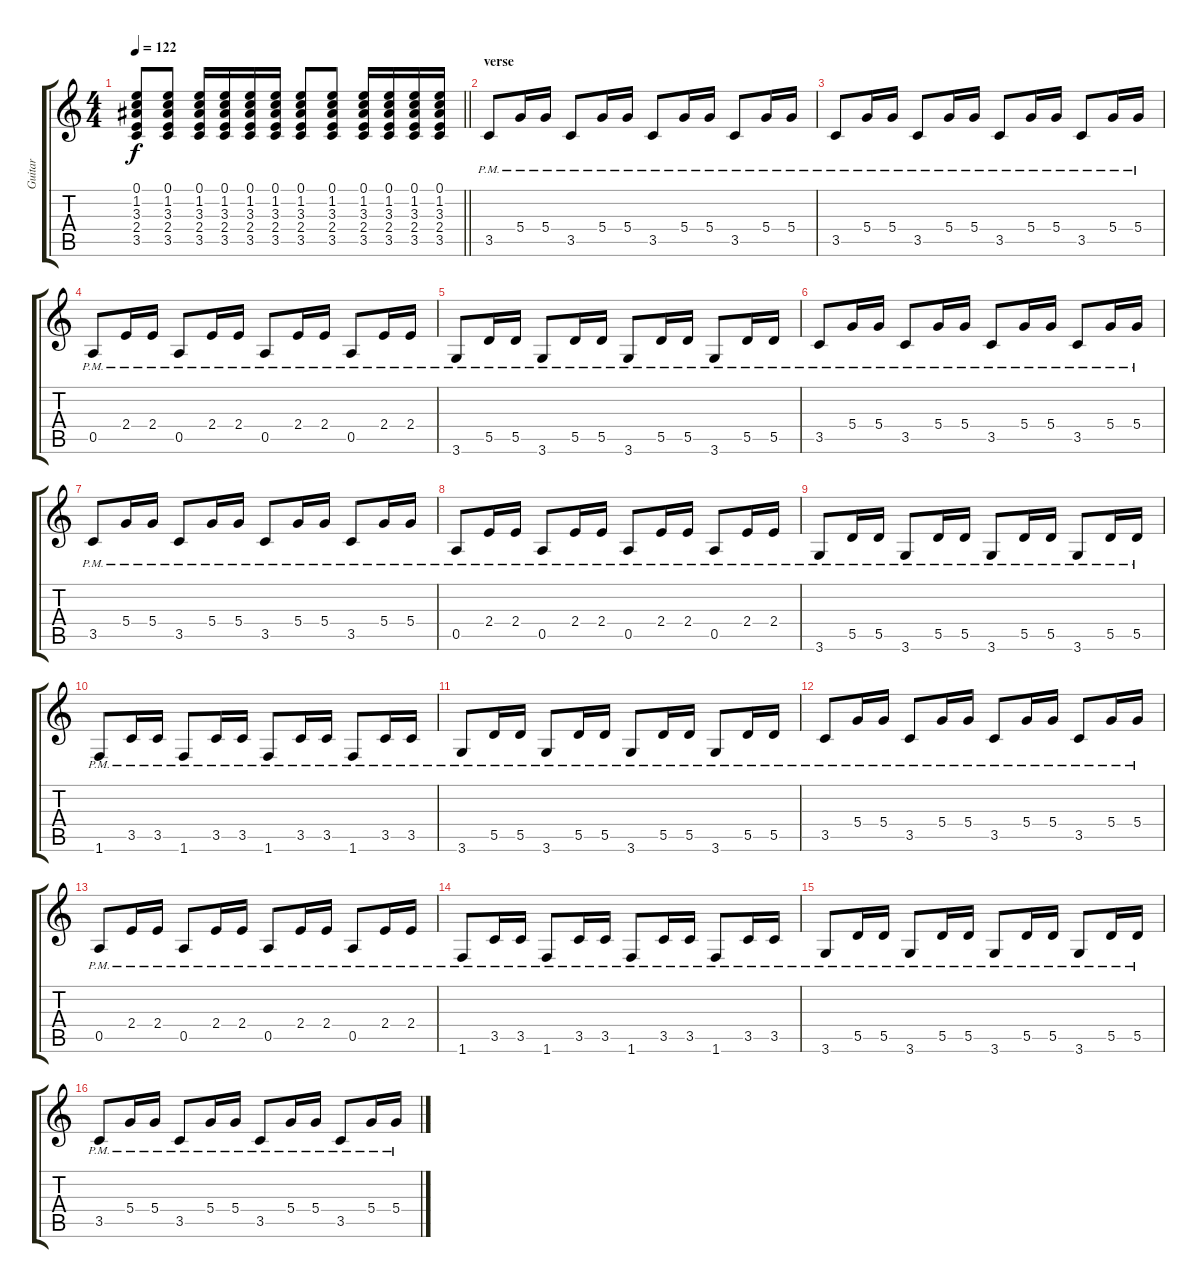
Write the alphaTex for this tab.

\track ("Guitar" "Guitar") {instrument electricguitarmuted}
\staff {score tabs}
\tuning (E4 B3 G3 D3 A2 E2) {hide}
\ts (4 4)
\tempo 122
\clef g2
\barLineRight lightlight
\ks c
(0.1 1.2 3.3 2.4 3.5).8{dy f} (0.1 1.2 3.3 2.4 3.5).8 (0.1 1.2 3.3 2.4 3.5).16 (0.1 1.2 3.3 2.4 3.5).16 (0.1 1.2 3.3 2.4 3.5).16 (0.1 1.2 3.3 2.4 3.5).16 (0.1 1.2 3.3 2.4 3.5).8 (0.1 1.2 3.3 2.4 3.5).8 (0.1 1.2 3.3 2.4 3.5).16 (0.1 1.2 3.3 2.4 3.5).16 (0.1 1.2 3.3 2.4 3.5).16 (0.1 1.2 3.3 2.4 3.5).16 |
\section ("" "verse")
3.5{pm}.8{volume 15 instrument electricguitarmuted} 5.4{pm}.16 5.4{pm}.16 3.5{pm}.8 5.4{pm}.16 5.4{pm}.16 3.5{pm}.8 5.4{pm}.16 5.4{pm}.16 3.5{pm}.8 5.4{pm}.16 5.4{pm}.16 |
3.5{pm}.8 5.4{pm}.16 5.4{pm}.16 3.5{pm}.8 5.4{pm}.16 5.4{pm}.16 3.5{pm}.8 5.4{pm}.16 5.4{pm}.16 3.5{pm}.8 5.4{pm}.16 5.4{pm}.16 |
0.5{pm}.8 2.4{pm}.16 2.4{pm}.16 0.5{pm}.8 2.4{pm}.16 2.4{pm}.16 0.5{pm}.8 2.4{pm}.16 2.4{pm}.16 0.5{pm}.8 2.4{pm}.16 2.4{pm}.16 |
3.6{pm}.8 5.5{pm}.16 5.5{pm}.16 3.6{pm}.8 5.5{pm}.16 5.5{pm}.16 3.6{pm}.8 5.5{pm}.16 5.5{pm}.16 3.6{pm}.8 5.5{pm}.16 5.5{pm}.16 |
3.5{pm}.8 5.4{pm}.16 5.4{pm}.16 3.5{pm}.8 5.4{pm}.16 5.4{pm}.16 3.5{pm}.8 5.4{pm}.16 5.4{pm}.16 3.5{pm}.8 5.4{pm}.16 5.4{pm}.16 |
3.5{pm}.8 5.4{pm}.16 5.4{pm}.16 3.5{pm}.8 5.4{pm}.16 5.4{pm}.16 3.5{pm}.8 5.4{pm}.16 5.4{pm}.16 3.5{pm}.8 5.4{pm}.16 5.4{pm}.16 |
0.5{pm}.8 2.4{pm}.16 2.4{pm}.16 0.5{pm}.8 2.4{pm}.16 2.4{pm}.16 0.5{pm}.8 2.4{pm}.16 2.4{pm}.16 0.5{pm}.8 2.4{pm}.16 2.4{pm}.16 |
3.6{pm}.8 5.5{pm}.16 5.5{pm}.16 3.6{pm}.8 5.5{pm}.16 5.5{pm}.16 3.6{pm}.8 5.5{pm}.16 5.5{pm}.16 3.6{pm}.8 5.5{pm}.16 5.5{pm}.16 |
1.6{pm}.8 3.5{pm}.16 3.5{pm}.16 1.6{pm}.8 3.5{pm}.16 3.5{pm}.16 1.6{pm}.8 3.5{pm}.16 3.5{pm}.16 1.6{pm}.8 3.5{pm}.16 3.5{pm}.16 |
3.6{pm}.8 5.5{pm}.16 5.5{pm}.16 3.6{pm}.8 5.5{pm}.16 5.5{pm}.16 3.6{pm}.8 5.5{pm}.16 5.5{pm}.16 3.6{pm}.8 5.5{pm}.16 5.5{pm}.16 |
3.5{pm}.8 5.4{pm}.16 5.4{pm}.16 3.5{pm}.8 5.4{pm}.16 5.4{pm}.16 3.5{pm}.8 5.4{pm}.16 5.4{pm}.16 3.5{pm}.8 5.4{pm}.16 5.4{pm}.16 |
0.5{pm}.8 2.4{pm}.16 2.4{pm}.16 0.5{pm}.8 2.4{pm}.16 2.4{pm}.16 0.5{pm}.8 2.4{pm}.16 2.4{pm}.16 0.5{pm}.8 2.4{pm}.16 2.4{pm}.16 |
1.6{pm}.8 3.5{pm}.16 3.5{pm}.16 1.6{pm}.8 3.5{pm}.16 3.5{pm}.16 1.6{pm}.8 3.5{pm}.16 3.5{pm}.16 1.6{pm}.8 3.5{pm}.16 3.5{pm}.16 |
3.6{pm}.8 5.5{pm}.16 5.5{pm}.16 3.6{pm}.8 5.5{pm}.16 5.5{pm}.16 3.6{pm}.8 5.5{pm}.16 5.5{pm}.16 3.6{pm}.8 5.5{pm}.16 5.5{pm}.16 |
3.5{pm}.8 5.4{pm}.16 5.4{pm}.16 3.5{pm}.8 5.4{pm}.16 5.4{pm}.16 3.5{pm}.8 5.4{pm}.16 5.4{pm}.16 3.5{pm}.8 5.4{pm}.16 5.4{pm}.16
